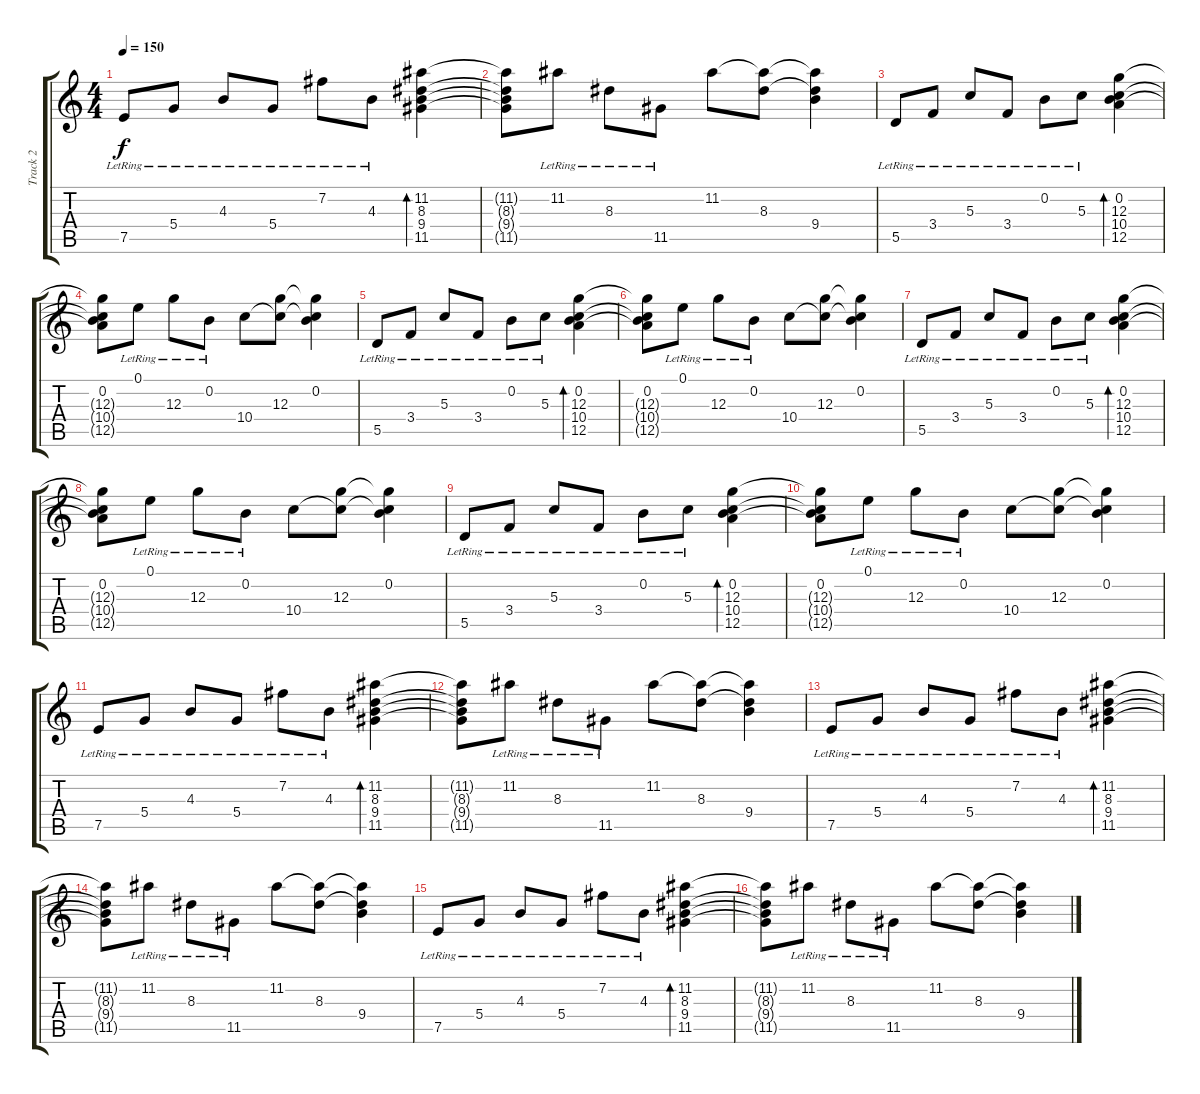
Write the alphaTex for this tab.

\track ("Track 2" "Track 2") {instrument distortionguitar}
\staff {score tabs}
\tuning (E4 B3 G3 D3 A2 E2) {hide}
\ts (4 4)
\tempo 150
\clef g2
\ks c
7.5{lr}.8{dy f} 5.4{lr}.8 4.3{lr}.8 5.4{lr}.8 7.2{lr}.8 4.3{lr}.8 (11.2 8.3 9.4 11.5).4{bd 240} |
(11.2{t} 8.3{t} 9.4{t} 11.5{t}).8 11.2{lr}.8 8.3{lr}.8 11.5{lr}.8 11.2.8 (11.2{t} 8.3).8 (11.2{t} 8.3{t} 9.4).4 |
5.5{lr}.8 3.4{lr}.8 5.3{lr}.8 3.4{lr}.8 0.2{lr}.8 5.3{lr}.8 (0.2 12.3 10.4 12.5).4{bd 240} |
(0.2 12.3{t} 10.4{t} 12.5{t}).8 0.1{lr}.8 12.3{lr}.8 0.2{lr}.8 10.4.8 (12.3 10.4{t}).8 (0.2 12.3{t} 10.4{t}).4 |
5.5{lr}.8 3.4{lr}.8 5.3{lr}.8 3.4{lr}.8 0.2{lr}.8 5.3{lr}.8 (0.2 12.3 10.4 12.5).4{bd 240} |
(0.2 12.3{t} 10.4{t} 12.5{t}).8 0.1{lr}.8 12.3{lr}.8 0.2{lr}.8 10.4.8 (12.3 10.4{t}).8 (0.2 12.3{t} 10.4{t}).4 |
5.5{lr}.8 3.4{lr}.8 5.3{lr}.8 3.4{lr}.8 0.2{lr}.8 5.3{lr}.8 (0.2 12.3 10.4 12.5).4{bd 240} |
(0.2 12.3{t} 10.4{t} 12.5{t}).8 0.1{lr}.8 12.3{lr}.8 0.2{lr}.8 10.4.8 (12.3 10.4{t}).8 (0.2 12.3{t} 10.4{t}).4 |
5.5{lr}.8 3.4{lr}.8 5.3{lr}.8 3.4{lr}.8 0.2{lr}.8 5.3{lr}.8 (0.2 12.3 10.4 12.5).4{bd 240} |
(0.2 12.3{t} 10.4{t} 12.5{t}).8 0.1{lr}.8 12.3{lr}.8 0.2{lr}.8 10.4.8 (12.3 10.4{t}).8 (0.2 12.3{t} 10.4{t}).4 |
7.5{lr}.8 5.4{lr}.8 4.3{lr}.8 5.4{lr}.8 7.2{lr}.8 4.3{lr}.8 (11.2 8.3 9.4 11.5).4{bd 240} |
(11.2{t} 8.3{t} 9.4{t} 11.5{t}).8 11.2{lr}.8 8.3{lr}.8 11.5{lr}.8 11.2.8 (11.2{t} 8.3).8 (11.2{t} 8.3{t} 9.4).4 |
7.5{lr}.8 5.4{lr}.8 4.3{lr}.8 5.4{lr}.8 7.2{lr}.8 4.3{lr}.8 (11.2 8.3 9.4 11.5).4{bd 240} |
(11.2{t} 8.3{t} 9.4{t} 11.5{t}).8 11.2{lr}.8 8.3{lr}.8 11.5{lr}.8 11.2.8 (11.2{t} 8.3).8 (11.2{t} 8.3{t} 9.4).4 |
7.5{lr}.8 5.4{lr}.8 4.3{lr}.8 5.4{lr}.8 7.2{lr}.8 4.3{lr}.8 (11.2 8.3 9.4 11.5).4{bd 240} |
(11.2{t} 8.3{t} 9.4{t} 11.5{t}).8 11.2{lr}.8 8.3{lr}.8 11.5{lr}.8 11.2.8 (11.2{t} 8.3).8 (11.2{t} 8.3{t} 9.4).4
